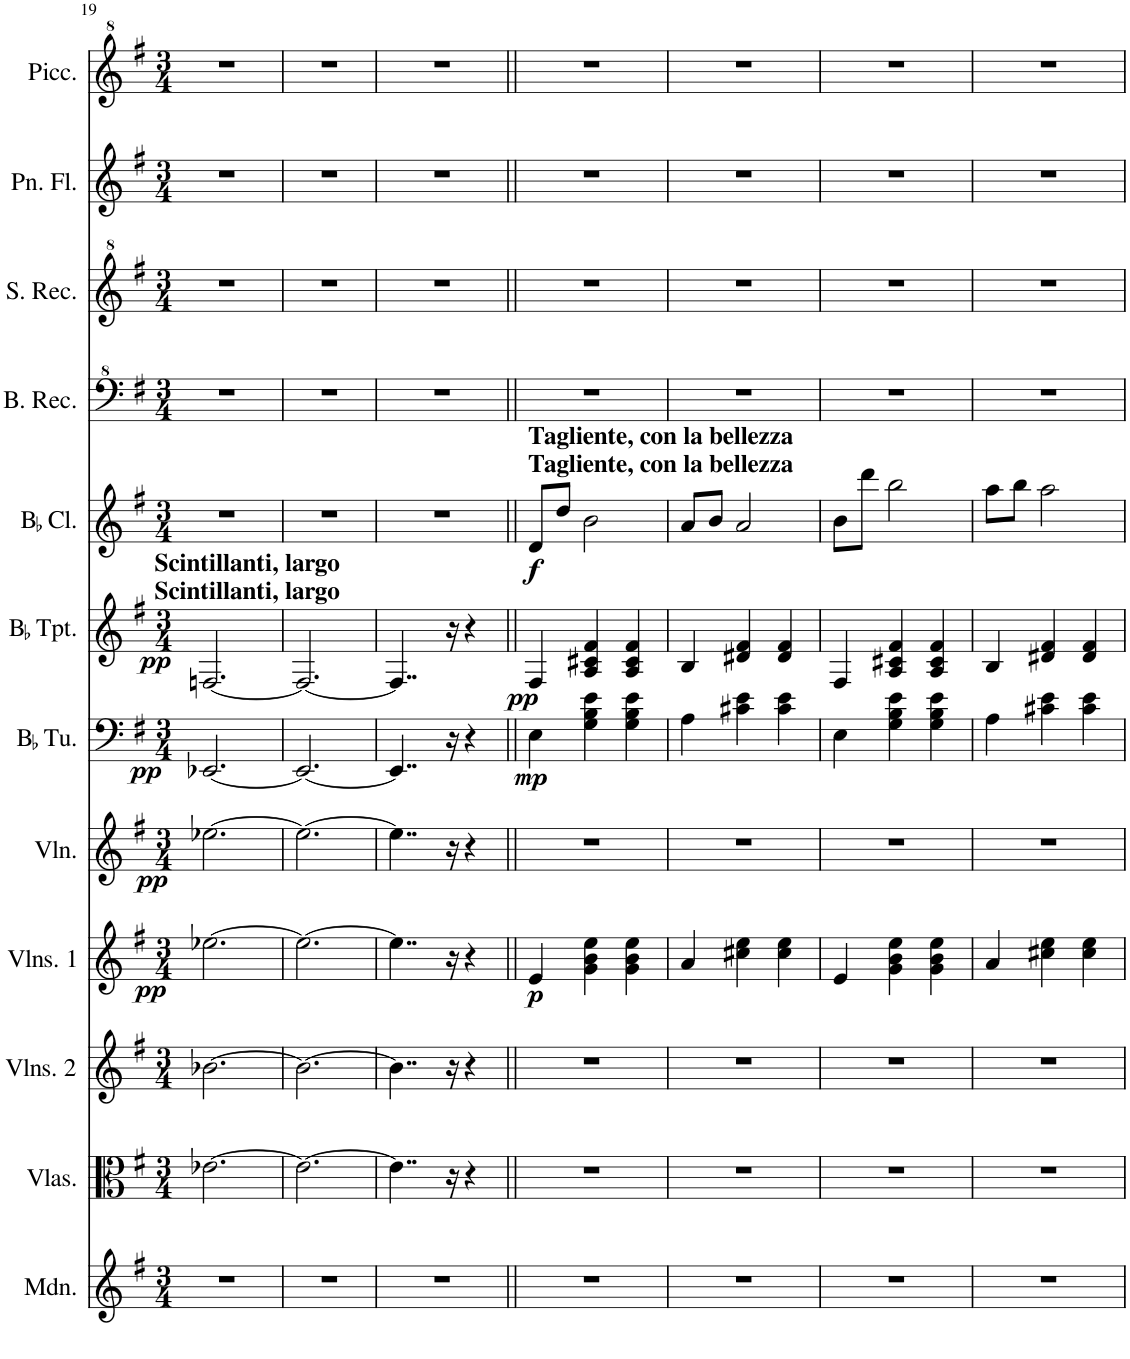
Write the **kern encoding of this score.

**kern	**kern	**kern	**kern	**dynam	**kern	**dynam	**kern	**dynam	**kern	**dynam	**kern	**dynam	**kern	**kern	**kern	**kern
*part12	*part11	*part10	*part9	*part9	*part8	*part8	*part7	*part7	*part6	*part6	*part5	*part5	*part4	*part3	*part2	*part1
*staff12	*staff11	*staff10	*staff9	*staff9	*staff8	*staff8	*staff7	*staff7	*staff6	*staff6	*staff5	*staff5	*staff4	*staff3	*staff2	*staff1
*I"Mandolin	*I"Violas	*I"Violins 2	*I"Violins 1	*	*I"Violin	*	*I"BaccidentalFlat Tuba	*	*I"BaccidentalFlat Trumpet	*	*I"BaccidentalFlat Clarinet	*	*I"Bass Recorder	*I"Soprano Recorder	*I"Pan Flute	*I"Piccolo
*I'Mdn.	*I'Vlas.	*I'Vlns. 2	*I'Vlns. 1	*	*I'Vln.	*	*I'BaccidentalFlat Tu.	*	*I'BaccidentalFlat Tpt.	*	*I'BaccidentalFlat Cl.	*	*I'B. Rec.	*I'S. Rec.	*I'Pn. Fl.	*I'Picc.
!!LO:PB:g=z
*clefG2	*clefC3	*clefG2	*clefG2	*	*clefG2	*	*clefF4	*	*clefG2	*	*clefG2	*	*clefF^4	*clefG^2	*clefG2	*clefG^2
*	*	*	*	*	*	*	*	*	*Trd1c2	*	*Trd1c2	*	*	*	*	*Trd-7c-12
*k[f#]	*k[f#]	*k[f#]	*k[f#]	*	*k[f#]	*	*k[f#]	*	*k[f#]	*	*k[f#]	*	*k[f#]	*k[f#]	*k[f#]	*k[f#]
*M3/4	*M3/4	*M3/4	*M3/4	*	*M3/4	*	*M3/4	*	*M3/4	*	*M3/4	*	*M3/4	*M3/4	*M3/4	*M3/4
=19	=19	=19	=19	=19	=19	=19	=19	=19	=19	=19	=19	=19	=19	=19	=19	=19
!	!	!	!	!	!	!	!	!	!LO:TX:a:B:t=Scintillanti, largo	!	!	!	!	!	!	!
!	!	!	!	!	!	!	!	!	!LO:TX:a:B:t=Scintillanti, largo	!	!	!	!	!	!	!
!	!	!	!	!LO:DY:b	!	!LO:DY:b	!	!LO:DY:b	!	!LO:DY:b	!	!	!	!	!	!
2.r	[2.e-X\	[2.b-X\	[2.ee-X\	pp	[2.ee-X\	pp	[2.EE-X/	pp	[2.Fn/	pp	2.r	.	2.r	2.r	2.r	2.r
=20	=20	=20	=20	=20	=20	=20	=20	=20	=20	=20	=20	=20	=20	=20	=20	=20
2.r	2.e-\_	2.b-\_	2.ee-\_	.	2.ee-\_	.	2.EE-/_	.	2.F/_	.	2.r	.	2.r	2.r	2.r	2.r
=21	=21	=21	=21	=21	=21	=21	=21	=21	=21	=21	=21	=21	=21	=21	=21	=21
2.r	4..e-\]	4..b-\]	4..ee-\]	.	4..ee-\]	.	4..EE-/]	.	4..F/]	.	2.r	.	2.r	2.r	2.r	2.r
.	16r	16r	16r	.	16r	.	16r	.	16r	.	.	.	.	.	.	.
.	4r	4r	4r	.	4r	.	4r	.	4r	.	.	.	.	.	.	.
=22||	=22||	=22||	=22||	=22||	=22||	=22||	=22||	=22||	=22||	=22||	=22||	=22||	=22||	=22||	=22||	=22||
!	!	!	!	!	!	!	!	!	!	!	!LO:TX:a:B:t=Tagliente, con la bellezza	!	!	!	!	!
!	!	!	!	!	!	!	!	!	!	!	!LO:TX:a:B:t=Tagliente, con la bellezza	!	!	!	!	!
!	!	!	!	!LO:DY:b	!	!	!	!LO:DY:b	!	!LO:DY:b	!	!LO:DY:b	!	!	!	!
2.r	2.r	2.r	4e/	p	2.r	.	4E\	mp	4F#/	pp	8d/L	f	2.r	2.r	2.r	2.r
.	.	.	.	.	.	.	.	.	.	.	8dd/J	.	.	.	.	.
.	.	.	4g\ 4b\ 4ee\	.	.	.	4G\ 4B\ 4e\	.	4A/ 4c#X/ 4f#/	.	2b\	.	.	.	.	.
.	.	.	4g\ 4b\ 4ee\	.	.	.	4G\ 4B\ 4e\	.	4A/ 4c#/ 4f#/	.	.	.	.	.	.	.
=23	=23	=23	=23	=23	=23	=23	=23	=23	=23	=23	=23	=23	=23	=23	=23	=23
2.r	2.r	2.r	4a/	.	2.r	.	4A\	.	4B/	.	8a/L	.	2.r	2.r	2.r	2.r
.	.	.	.	.	.	.	.	.	.	.	8b/J	.	.	.	.	.
.	.	.	4cc#X\ 4ee\	.	.	.	4c#X\ 4e\	.	4d#X/ 4f#/	.	2a/	.	.	.	.	.
.	.	.	4cc#\ 4ee\	.	.	.	4c#\ 4e\	.	4d#/ 4f#/	.	.	.	.	.	.	.
=24	=24	=24	=24	=24	=24	=24	=24	=24	=24	=24	=24	=24	=24	=24	=24	=24
2.r	2.r	2.r	4e/	.	2.r	.	4E\	.	4F#/	.	8b\L	.	2.r	2.r	2.r	2.r
.	.	.	.	.	.	.	.	.	.	.	8ddd\J	.	.	.	.	.
.	.	.	4g\ 4b\ 4ee\	.	.	.	4G\ 4B\ 4e\	.	4A/ 4c#X/ 4f#/	.	2bb\	.	.	.	.	.
.	.	.	4g\ 4b\ 4ee\	.	.	.	4G\ 4B\ 4e\	.	4A/ 4c#/ 4f#/	.	.	.	.	.	.	.
=25	=25	=25	=25	=25	=25	=25	=25	=25	=25	=25	=25	=25	=25	=25	=25	=25
2.r	2.r	2.r	4a/	.	2.r	.	4A\	.	4B/	.	8aa\L	.	2.r	2.r	2.r	2.r
.	.	.	.	.	.	.	.	.	.	.	8bb\J	.	.	.	.	.
.	.	.	4cc#X\ 4ee\	.	.	.	4c#X\ 4e\	.	4d#X/ 4f#/	.	2aa\	.	.	.	.	.
.	.	.	4cc#\ 4ee\	.	.	.	4c#\ 4e\	.	4d#/ 4f#/	.	.	.	.	.	.	.
=	=	=	=	=	=	=	=	=	=	=	=	=	=	=	=	=
*-	*-	*-	*-	*-	*-	*-	*-	*-	*-	*-	*-	*-	*-	*-	*-	*-
